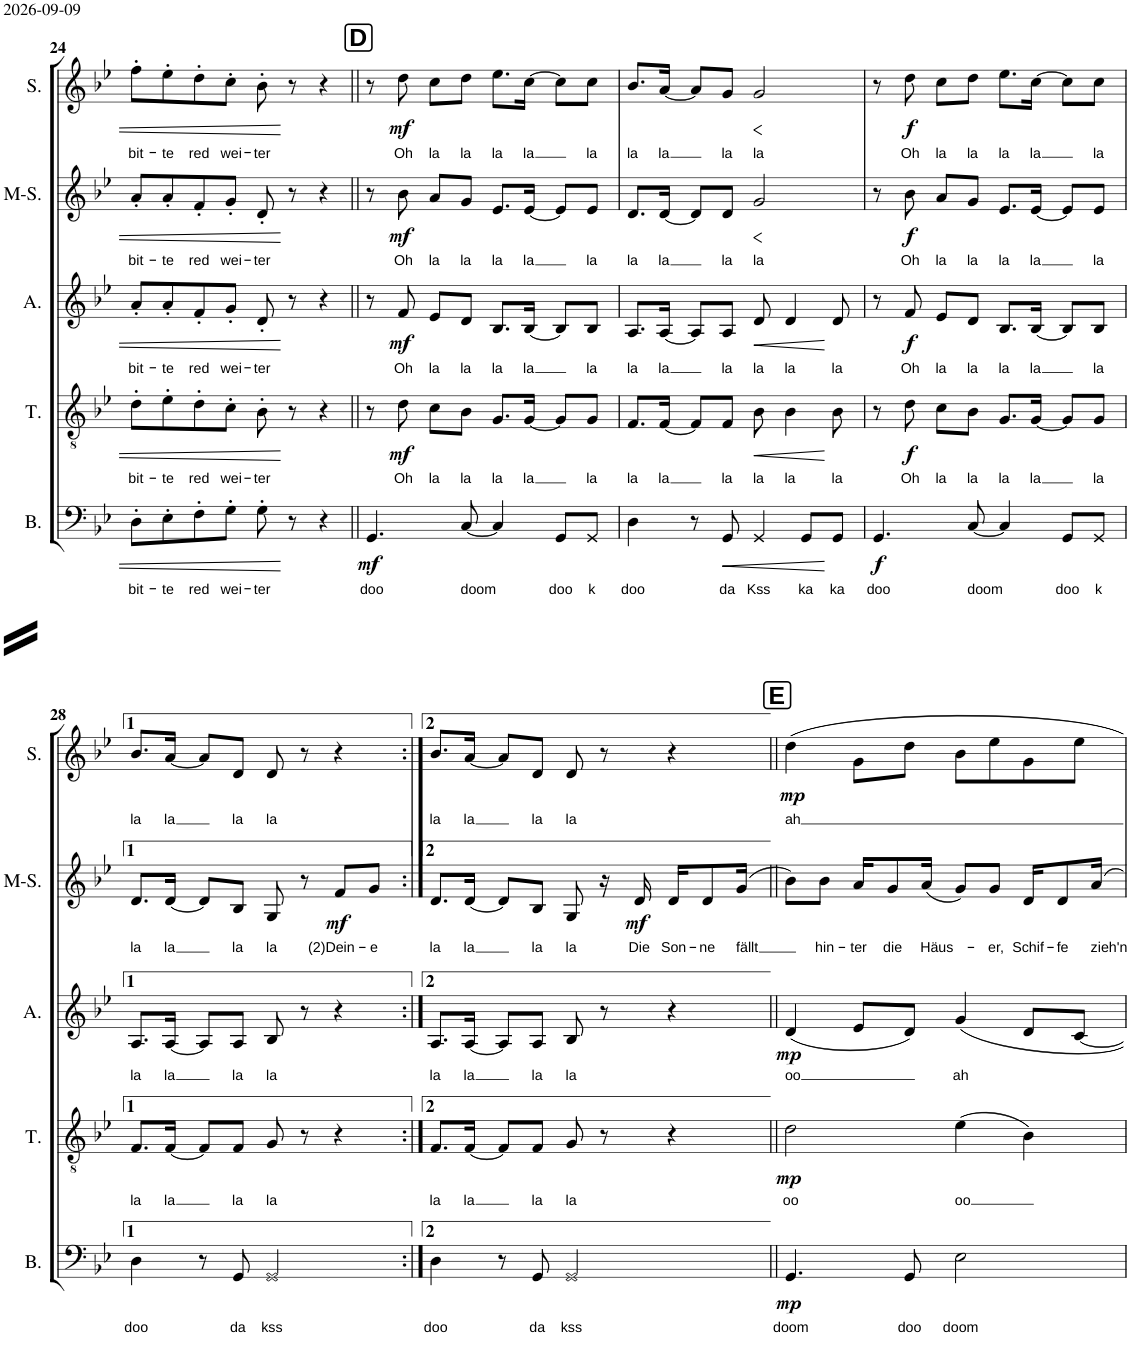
**kern	**text	**dynam	**kern	**text	**dynam	**kern	**text	**dynam	**kern	**text	**dynam	**kern	**text	**dynam
*part5	*part5	*part5	*part4	*part4	*part4	*part3	*part3	*part3	*part2	*part2	*part2	*part1	*part1	*part1
*staff5	*staff5	*staff5	*staff4	*staff4	*staff4	*staff3	*staff3	*staff3	*staff2	*staff2	*staff2	*staff1	*staff1	*staff1
*I"Bass	*	*	*I"Tenor	*	*	*I"Alto	*	*	*I"Mezzo-soprano	*	*	*I"Soprano	*	*
*I'B.	*	*	*I'T.	*	*	*I'A.	*	*	*I'M-S.	*	*	*I'S.	*	*
!!LO:PB:g=z
*clefF4	*	*	*clefGv2	*	*	*clefG2	*	*	*clefG2	*	*	*clefG2	*	*
*	*	*	*Trd7c12	*	*	*	*	*	*	*	*	*	*	*
*k[b-e-]	*	*	*k[b-e-]	*	*	*k[b-e-]	*	*	*k[b-e-]	*	*	*k[b-e-]	*	*
*g:	*	*	*g:	*	*	*g:	*	*	*g:	*	*	*g:	*	*
*M4/4	*	*	*M4/4	*	*	*M4/4	*	*	*M4/4	*	*	*M4/4	*	*
=24	=24	=24	=24	=24	=24	=24	=24	=24	=24	=24	=24	=24	=24	=24
!	!LO:LY:b	!	!	!LO:LY:b	!	!	!LO:LY:b	!	!	!LO:LY:b	!	!	!LO:LY:b	!
8D'\L	bit-	.	8d'\L	bit-	.	8a'/L	bit-	.	8a'/L	bit-	.	8ff'\L	bit-	.
!	!LO:LY:b	!	!	!LO:LY:b	!	!	!LO:LY:b	!	!	!LO:LY:b	!	!	!LO:LY:b	!
8E-'\	-te	.	8e-'\	-te	.	8a'/	-te	.	8a'/	-te	.	8ee-'\	-te	.
!	!LO:LY:b	!	!	!LO:LY:b	!	!	!LO:LY:b	!	!	!LO:LY:b	!	!	!LO:LY:b	!
8F'\	red	.	8d'\	red	.	8f'/	red	.	8f'/	red	.	8dd'\	red	.
!	!LO:LY:b	!	!	!LO:LY:b	!	!	!LO:LY:b	!	!	!LO:LY:b	!	!	!LO:LY:b	!
8G'\J	wei-	.	8c'\J	wei-	.	8g'/J	wei-	.	8g'/J	wei-	.	8cc'\J	wei-	.
!	!LO:LY:b	!	!	!LO:LY:b	!	!	!LO:LY:b	!	!	!LO:LY:b	!	!	!LO:LY:b	!
8G'\	-ter	.	8B-'\	-ter	.	8d'/	-ter	.	8d'/	-ter	.	8b-'\	-ter	.
8r	.	.	8r	.	.	8r	.	.	8r	.	.	8r	.	.
4r	.	.	4r	.	.	4r	.	.	4r	.	.	4r	.	.
!!LO:REH:place=s1:a:B:cj:fs=15.4267:t=D
=25||	=25||	=25||	=25||	=25||	=25||	=25||	=25||	=25||	=25||	=25||	=25||	=25||	=25||	=25||
!	!LO:LY:b	!LO:DY:b	!	!	!	!	!	!	!	!	!	!	!	!
4.GG/	doo	mf	8r	.	.	8r	.	.	8r	.	.	8r	.	.
!	!	!	!	!LO:LY:b	!LO:DY:b	!	!LO:LY:b	!LO:DY:b	!	!LO:LY:b	!LO:DY:b	!	!LO:LY:b	!LO:DY:b
.	.	.	8d\	Oh	mf	8f/	Oh	mf	8b-\	Oh	mf	8dd\	Oh	mf
!	!	!	!	!LO:LY:b	!	!	!LO:LY:b	!	!	!LO:LY:b	!	!	!LO:LY:b	!
.	.	.	8c\L	la	.	8e-/L	la	.	8a/L	la	.	8cc\L	la	.
!	!LO:LY:b	!	!	!LO:LY:b	!	!	!LO:LY:b	!	!	!LO:LY:b	!	!	!LO:LY:b	!
[8C/	doom	.	8B-\J	la	.	8d/J	la	.	8g/J	la	.	8dd\J	la	.
!	!	!	!	!LO:LY:b	!	!	!LO:LY:b	!	!	!LO:LY:b	!	!	!LO:LY:b	!
4C/]	.	.	8.G/L	la	.	8.B-/L	la	.	8.e-/L	la	.	8.ee-\L	la	.
!	!	!	!	!LO:LY:b	!	!	!LO:LY:b	!	!	!LO:LY:b	!	!	!LO:LY:b	!
.	.	.	[16G/Jk	la	.	[16B-/Jk	la	.	[16e-/Jk	la	.	[16cc\Jk	la	.
!	!LO:LY:b	!	!	!	!	!	!	!	!	!	!	!	!	!
8GG/L	doo	.	8G/L]	.	.	8B-/L]	.	.	8e-/L]	.	.	8cc\L]	.	.
!	!LO:LY:b	!	!	!LO:LY:b	!	!	!LO:LY:b	!	!	!LO:LY:b	!	!	!LO:LY:b	!
8GG/J	k	.	8G/J	la	.	8B-/J	la	.	8e-/J	la	.	8cc\J	la	.
=26	=26	=26	=26	=26	=26	=26	=26	=26	=26	=26	=26	=26	=26	=26
!	!LO:LY:b	!	!	!LO:LY:b	!	!	!LO:LY:b	!	!	!LO:LY:b	!	!	!LO:LY:b	!
4D\	doo	.	8.F/L	la	.	8.A/L	la	.	8.d/L	la	.	8.b-/L	la	.
!	!	!	!	!LO:LY:b	!	!	!LO:LY:b	!	!	!LO:LY:b	!	!	!LO:LY:b	!
.	.	.	[16F/Jk	la	.	[16A/Jk	la	.	[16d/Jk	la	.	[16a/Jk	la	.
8r	.	.	8F/L]	.	.	8A/L]	.	.	8d/L]	.	.	8a/L]	.	.
!	!LO:LY:b	!	!	!LO:LY:b	!	!	!LO:LY:b	!	!	!LO:LY:b	!	!	!LO:LY:b	!
8GG/	da	.	8F/J	la	.	8A/J	la	.	8d/J	la	.	8g/J	la	.
!	!LO:LY:b	!	!	!LO:LY:b	!	!	!LO:LY:b	!	!	!LO:LY:b	!	!	!LO:LY:b	!
4GG/	Kss	.	8B-\	la	.	8d/	la	.	2g/	la	.	2g/	la	.
!	!	!	!	!LO:LY:b	!	!	!LO:LY:b	!	!	!	!	!	!	!
.	.	.	4B-\	la	.	4d/	la	.	.	.	.	.	.	.
!	!LO:LY:b	!	!	!	!	!	!	!	!	!	!	!	!	!
8GG/L	ka	.	.	.	.	.	.	.	.	.	.	.	.	.
!	!LO:LY:b	!	!	!LO:LY:b	!	!	!LO:LY:b	!	!	!	!	!	!	!
8GG/J	ka	.	8B-\	la	.	8d/	la	.	.	.	.	.	.	.
=27	=27	=27	=27	=27	=27	=27	=27	=27	=27	=27	=27	=27	=27	=27
!	!LO:LY:b	!LO:DY:b	!	!	!	!	!	!	!	!	!	!	!	!
4.GG/	doo	f	8r	.	.	8r	.	.	8r	.	.	8r	.	.
!	!	!	!	!LO:LY:b	!LO:DY:b	!	!LO:LY:b	!LO:DY:b	!	!LO:LY:b	!LO:DY:b	!	!LO:LY:b	!LO:DY:b
.	.	.	8d\	Oh	f	8f/	Oh	f	8b-\	Oh	f	8dd\	Oh	f
!	!	!	!	!LO:LY:b	!	!	!LO:LY:b	!	!	!LO:LY:b	!	!	!LO:LY:b	!
.	.	.	8c\L	la	.	8e-/L	la	.	8a/L	la	.	8cc\L	la	.
!	!LO:LY:b	!	!	!LO:LY:b	!	!	!LO:LY:b	!	!	!LO:LY:b	!	!	!LO:LY:b	!
[8C/	doom	.	8B-\J	la	.	8d/J	la	.	8g/J	la	.	8dd\J	la	.
!	!	!	!	!LO:LY:b	!	!	!LO:LY:b	!	!	!LO:LY:b	!	!	!LO:LY:b	!
4C/]	.	.	8.G/L	la	.	8.B-/L	la	.	8.e-/L	la	.	8.ee-\L	la	.
!	!	!	!	!LO:LY:b	!	!	!LO:LY:b	!	!	!LO:LY:b	!	!	!LO:LY:b	!
.	.	.	[16G/Jk	la	.	[16B-/Jk	la	.	[16e-/Jk	la	.	[16cc\Jk	la	.
!	!LO:LY:b	!	!	!	!	!	!	!	!	!	!	!	!	!
8GG/L	doo	.	8G/L]	.	.	8B-/L]	.	.	8e-/L]	.	.	8cc\L]	.	.
!	!LO:LY:b	!	!	!LO:LY:b	!	!	!LO:LY:b	!	!	!LO:LY:b	!	!	!LO:LY:b	!
8GG/J	k	.	8G/J	la	.	8B-/J	la	.	8e-/J	la	.	8cc\J	la	.
!!LO:LB:g=z
=28	=28	=28	=28	=28	=28	=28	=28	=28	=28	=28	=28	=28	=28	=28
!	!LO:LY:b	!	!	!LO:LY:b	!	!	!LO:LY:b	!	!	!LO:LY:b	!	!	!LO:LY:b	!
4D\	doo	.	8.F/L	la	.	8.A/L	la	.	8.d/L	la	.	8.b-/L	la	.
!	!	!	!	!LO:LY:b	!	!	!LO:LY:b	!	!	!LO:LY:b	!	!	!LO:LY:b	!
.	.	.	[16F/Jk	la	.	[16A/Jk	la	.	[16d/Jk	la	.	[16a/Jk	la	.
8r	.	.	8F/L]	.	.	8A/L]	.	.	8d/L]	.	.	8a/L]	.	.
!	!LO:LY:b	!	!	!LO:LY:b	!	!	!LO:LY:b	!	!	!LO:LY:b	!	!	!LO:LY:b	!
8GG/	da	.	8F/J	la	.	8A/J	la	.	8B-/J	la	.	8d/J	la	.
!	!LO:LY:b	!	!	!LO:LY:b	!	!	!LO:LY:b	!	!	!LO:LY:b	!	!	!LO:LY:b	!
2GG/	kss	.	8G/	la	.	8B-/	la	.	8G/	la	.	8d/	la	.
.	.	.	8r	.	.	8r	.	.	8r	.	.	8r	.	.
!	!	!	!	!	!	!	!	!	!	!LO:LY:b	!LO:DY:b	!	!	!
.	.	.	4r	.	.	4r	.	.	8f/L	(2)Dein-	mf	4r	.	.
!	!	!	!	!	!	!	!	!	!	!LO:LY:b	!	!	!	!
.	.	.	.	.	.	.	.	.	8g/J	-e	.	.	.	.
=29:|!	=29:|!	=29:|!	=29:|!	=29:|!	=29:|!	=29:|!	=29:|!	=29:|!	=29:|!	=29:|!	=29:|!	=29:|!	=29:|!	=29:|!
!	!LO:LY:b	!	!	!LO:LY:b	!	!	!LO:LY:b	!	!	!LO:LY:b	!	!	!LO:LY:b	!
4D\	doo	.	8.F/L	la	.	8.A/L	la	.	8.d/L	la	.	8.b-/L	la	.
!	!	!	!	!LO:LY:b	!	!	!LO:LY:b	!	!	!LO:LY:b	!	!	!LO:LY:b	!
.	.	.	[16F/Jk	la	.	[16A/Jk	la	.	[16d/Jk	la	.	[16a/Jk	la	.
8r	.	.	8F/L]	.	.	8A/L]	.	.	8d/L]	.	.	8a/L]	.	.
!	!LO:LY:b	!	!	!LO:LY:b	!	!	!LO:LY:b	!	!	!LO:LY:b	!	!	!LO:LY:b	!
8GG/	da	.	8F/J	la	.	8A/J	la	.	8B-/J	la	.	8d/J	la	.
!	!LO:LY:b	!	!	!LO:LY:b	!	!	!LO:LY:b	!	!	!LO:LY:b	!	!	!LO:LY:b	!
2GG/	kss	.	8G/	la	.	8B-/	la	.	8G/	la	.	8d/	la	.
.	.	.	8r	.	.	8r	.	.	16r	.	.	8r	.	.
!	!	!	!	!	!	!	!	!	!	!LO:LY:b	!LO:DY:b	!	!	!
.	.	.	.	.	.	.	.	.	16d/	Die	mf	.	.	.
!	!	!	!	!	!	!	!	!	!	!LO:LY:b	!	!	!	!
.	.	.	4r	.	.	4r	.	.	16d/KL	Son-	.	4r	.	.
!	!	!	!	!	!	!	!	!	!	!LO:LY:b	!	!	!	!
.	.	.	.	.	.	.	.	.	8d/	-ne	.	.	.	.
!	!	!	!	!	!	!	!	!	!	!LO:LY:b	!	!	!	!
.	.	.	.	.	.	.	.	.	(16g/Jk	fällt	.	.	.	.
!!LO:REH:place=s1:a:B:cj:fs=15.4267:t=E
=30||	=30||	=30||	=30||	=30||	=30||	=30||	=30||	=30||	=30||	=30||	=30||	=30||	=30||	=30||
!	!LO:LY:b	!LO:DY:b	!	!LO:LY:b	!LO:DY:b	!	!LO:LY:b	!LO:DY:b	!	!	!	!	!LO:LY:b	!LO:DY:b
4.GG/	doom	mp	2d\	oo	mp	(4d/	oo	mp	8b-\L)	.	.	4dd\	ah	mp
!	!	!	!	!	!	!	!	!	!	!LO:LY:b	!	!	!	!
.	.	.	.	.	.	.	.	.	8b-\J	hin-	.	.	.	.
!	!	!	!	!	!	!	!	!	!	!LO:LY:b	!	!	!	!
.	.	.	.	.	.	8e-/L	.	.	16a/KL	-ter	.	8g\L	.	.
!	!	!	!	!	!	!	!	!	!	!LO:LY:b	!	!	!	!
.	.	.	.	.	.	.	.	.	8g/	die	.	.	.	.
!	!LO:LY:b	!	!	!	!	!	!	!	!	!	!	!	!	!
8GG/	doo	.	.	.	.	8d/J)	.	.	.	.	.	8dd\J	.	.
!	!	!	!	!	!	!	!	!	!	!LO:LY:b	!	!	!	!
.	.	.	.	.	.	.	.	.	(16a/Jk	Häus-	.	.	.	.
!	!LO:LY:b	!	!	!LO:LY:b	!	!	!LO:LY:b	!	!	!	!	!	!	!
2E-\	doom	.	(4e-\	oo	.	4g/	ah	.	8g/L)	.	.	8b-\L	.	.
!	!	!	!	!	!	!	!	!	!	!LO:LY:b	!	!	!	!
.	.	.	.	.	.	.	.	.	8g/J	-er,	.	8ee-\	.	.
!	!	!	!	!	!	!	!	!	!	!LO:LY:b	!	!	!	!
.	.	.	4B-\)	.	.	8d/L	.	.	16d/KL	Schif-	.	8g\	.	.
!	!	!	!	!	!	!	!	!	!	!LO:LY:b	!	!	!	!
.	.	.	.	.	.	.	.	.	8d/	-fe	.	.	.	.
.	.	.	.	.	.	[8c/J	.	.	.	.	.	8ee-\J	.	.
!	!	!	!	!	!	!	!	!	!	!LO:LY:b	!	!	!	!
.	.	.	.	.	.	.	.	.	16a/Jk	zieh'n	.	.	.	.
=	=	=	=	=	=	=	=	=	=	=	=	=	=	=
*-	*-	*-	*-	*-	*-	*-	*-	*-	*-	*-	*-	*-	*-	*-
